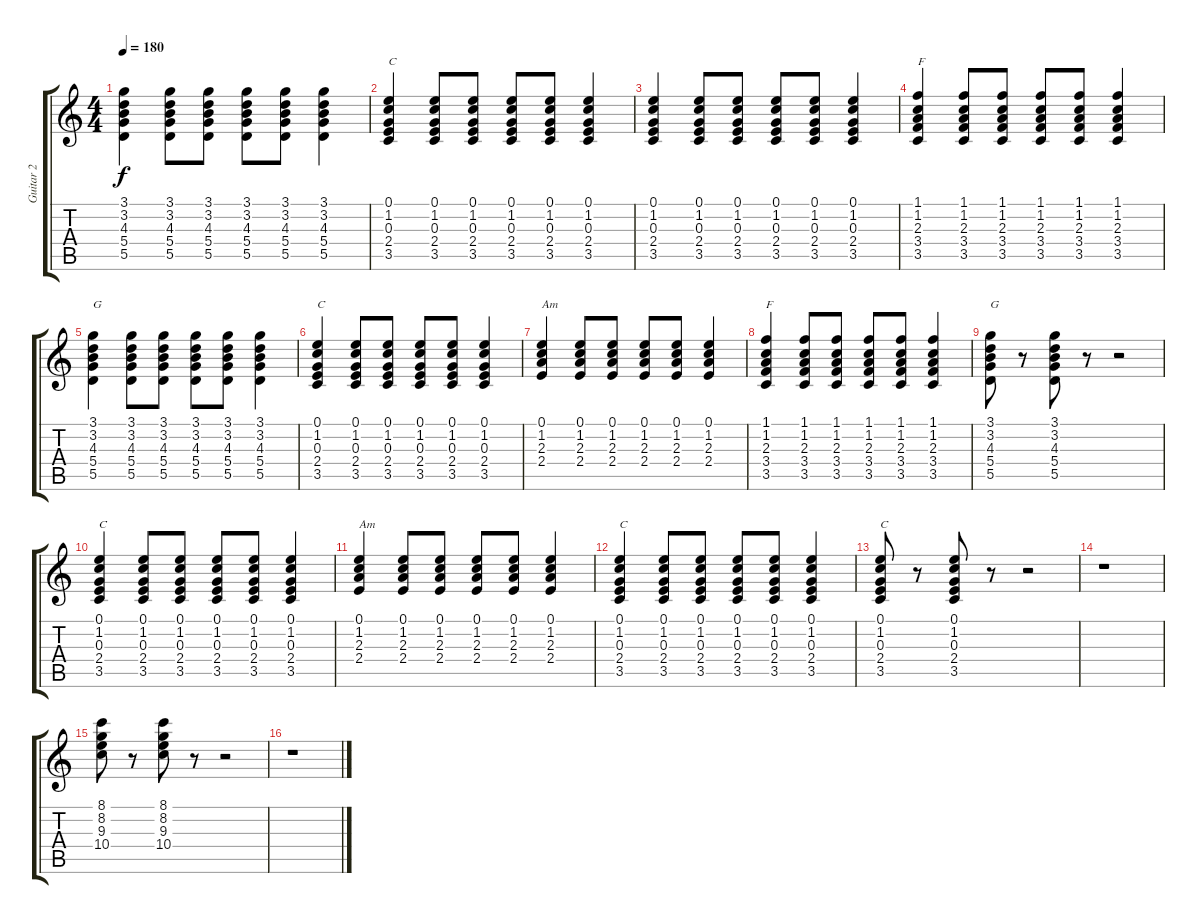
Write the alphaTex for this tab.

\track ("Guitar 2" "Guitar 2") {instrument electricguitarclean}
\staff {score tabs}
\tuning (E4 B3 G3 D3 A2 E2) {hide}
\ts (4 4)
\tempo 180
\clef g2
\ks c
(3.1 3.2 4.3 5.4 5.5).4{dy f} (3.1 3.2 4.3 5.4 5.5).8 (3.1 3.2 4.3 5.4 5.5).8 (3.1 3.2 4.3 5.4 5.5).8 (3.1 3.2 4.3 5.4 5.5).8 (3.1 3.2 4.3 5.4 5.5).4 |
(0.1 1.2 0.3 2.4 3.5).4{txt "C"} (0.1 1.2 0.3 2.4 3.5).8 (0.1 1.2 0.3 2.4 3.5).8 (0.1 1.2 0.3 2.4 3.5).8 (0.1 1.2 0.3 2.4 3.5).8 (0.1 1.2 0.3 2.4 3.5).4 |
(0.1 1.2 0.3 2.4 3.5).4 (0.1 1.2 0.3 2.4 3.5).8 (0.1 1.2 0.3 2.4 3.5).8 (0.1 1.2 0.3 2.4 3.5).8 (0.1 1.2 0.3 2.4 3.5).8 (0.1 1.2 0.3 2.4 3.5).4 |
(1.1 1.2 2.3 3.4 3.5).4{txt "F"} (1.1 1.2 2.3 3.4 3.5).8 (1.1 1.2 2.3 3.4 3.5).8 (1.1 1.2 2.3 3.4 3.5).8 (1.1 1.2 2.3 3.4 3.5).8 (1.1 1.2 2.3 3.4 3.5).4 |
(3.1 3.2 4.3 5.4 5.5).4{txt "G"} (3.1 3.2 4.3 5.4 5.5).8 (3.1 3.2 4.3 5.4 5.5).8 (3.1 3.2 4.3 5.4 5.5).8 (3.1 3.2 4.3 5.4 5.5).8 (3.1 3.2 4.3 5.4 5.5).4 |
(0.1 1.2 0.3 2.4 3.5).4{txt "C"} (0.1 1.2 0.3 2.4 3.5).8 (0.1 1.2 0.3 2.4 3.5).8 (0.1 1.2 0.3 2.4 3.5).8 (0.1 1.2 0.3 2.4 3.5).8 (0.1 1.2 0.3 2.4 3.5).4 |
(0.1 1.2 2.3 2.4).4{txt "Am"} (0.1 1.2 2.3 2.4).8 (0.1 1.2 2.3 2.4).8 (0.1 1.2 2.3 2.4).8 (0.1 1.2 2.3 2.4).8 (0.1 1.2 2.3 2.4).4 |
(1.1 1.2 2.3 3.4 3.5).4{txt "F"} (1.1 1.2 2.3 3.4 3.5).8 (1.1 1.2 2.3 3.4 3.5).8 (1.1 1.2 2.3 3.4 3.5).8 (1.1 1.2 2.3 3.4 3.5).8 (1.1 1.2 2.3 3.4 3.5).4 |
(3.1 3.2 4.3 5.4 5.5).8{txt "G"} r.8 (3.1 3.2 4.3 5.4 5.5).8 r.8 r.2 |
(0.1 1.2 0.3 2.4 3.5).4{txt "C"} (0.1 1.2 0.3 2.4 3.5).8 (0.1 1.2 0.3 2.4 3.5).8 (0.1 1.2 0.3 2.4 3.5).8 (0.1 1.2 0.3 2.4 3.5).8 (0.1 1.2 0.3 2.4 3.5).4 |
(0.1 1.2 2.3 2.4).4{txt "Am"} (0.1 1.2 2.3 2.4).8 (0.1 1.2 2.3 2.4).8 (0.1 1.2 2.3 2.4).8 (0.1 1.2 2.3 2.4).8 (0.1 1.2 2.3 2.4).4 |
(0.1 1.2 0.3 2.4 3.5).4{txt "C"} (0.1 1.2 0.3 2.4 3.5).8 (0.1 1.2 0.3 2.4 3.5).8 (0.1 1.2 0.3 2.4 3.5).8 (0.1 1.2 0.3 2.4 3.5).8 (0.1 1.2 0.3 2.4 3.5).4 |
(0.1 1.2 0.3 2.4 3.5).8{txt "C"} r.8 (0.1 1.2 0.3 2.4 3.5).8 r.8 r.2 |
r.1 |
(8.1 8.2 9.3 10.4).8 r.8 (8.1 8.2 9.3 10.4).8 r.8 r.2 |
r.1
